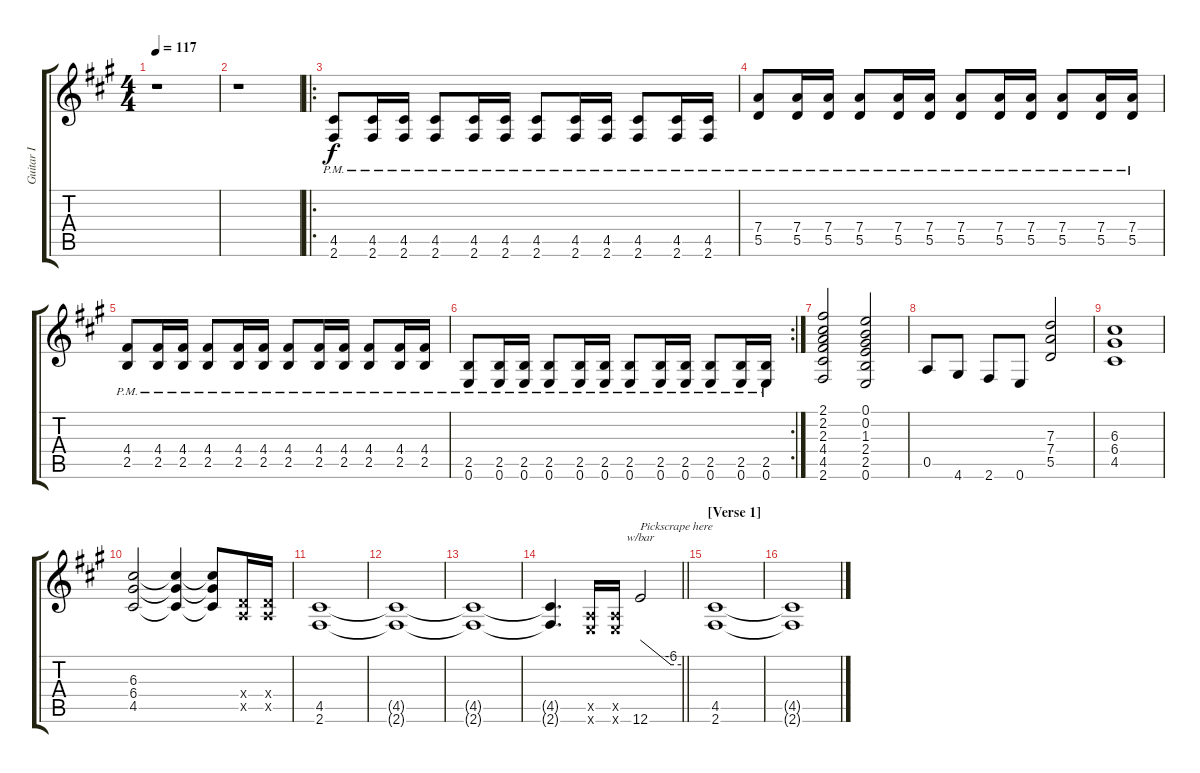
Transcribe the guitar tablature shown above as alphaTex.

\track ("Guitar I" "Guitar I") {instrument distortionguitar}
\staff {score tabs}
\tuning (E4 B3 G3 D3 A2 E2) {hide}
\ts (4 4)
\tempo 117
\clef g2
\ks a
r.1{dy f} |
r.1 |
\ro
(4.5{pm} 2.6{pm}).8 (4.5{pm} 2.6{pm}).16 (4.5{pm} 2.6{pm}).16 (4.5{pm} 2.6{pm}).8 (4.5{pm} 2.6{pm}).16 (4.5{pm} 2.6{pm}).16 (4.5{pm} 2.6{pm}).8 (4.5{pm} 2.6{pm}).16 (4.5{pm} 2.6{pm}).16 (4.5{pm} 2.6{pm}).8 (4.5{pm} 2.6{pm}).16 (4.5{pm} 2.6{pm}).16 |
(7.4{pm} 5.5{pm}).8 (7.4{pm} 5.5{pm}).16 (7.4{pm} 5.5{pm}).16 (7.4{pm} 5.5{pm}).8 (7.4{pm} 5.5{pm}).16 (7.4{pm} 5.5{pm}).16 (7.4{pm} 5.5{pm}).8 (7.4{pm} 5.5{pm}).16 (7.4{pm} 5.5{pm}).16 (7.4{pm} 5.5{pm}).8 (7.4{pm} 5.5{pm}).16 (7.4{pm} 5.5{pm}).16 |
(4.4{pm} 2.5{pm}).8 (4.4{pm} 2.5{pm}).16 (4.4{pm} 2.5{pm}).16 (4.4{pm} 2.5{pm}).8 (4.4{pm} 2.5{pm}).16 (4.4{pm} 2.5{pm}).16 (4.4{pm} 2.5{pm}).8 (4.4{pm} 2.5{pm}).16 (4.4{pm} 2.5{pm}).16 (4.4{pm} 2.5{pm}).8 (4.4{pm} 2.5{pm}).16 (4.4{pm} 2.5{pm}).16 |
\rc 2
(2.5{pm} 0.6{pm}).8 (2.5{pm} 0.6{pm}).16 (2.5{pm} 0.6{pm}).16 (2.5{pm} 0.6{pm}).8 (2.5{pm} 0.6{pm}).16 (2.5{pm} 0.6{pm}).16 (2.5{pm} 0.6{pm}).8 (2.5{pm} 0.6{pm}).16 (2.5{pm} 0.6{pm}).16 (2.5{pm} 0.6{pm}).8 (2.5{pm} 0.6{pm}).16 (2.5{pm} 0.6{pm}).16 |
(2.1 2.2 2.3 4.4 4.5 2.6).2{volume 10} (0.1 0.2 1.3 2.4 2.5 0.6).2 |
0.5.8 4.6.8 2.6.8 0.6.8 (7.3 7.4 5.5).2 |
(6.3 6.4 4.5).1 |
(6.3 6.4 4.5).2 (6.3{t} 6.4{t} 4.5{t}).4 (6.3{t} 6.4{t} 4.5{t}).8 (0.4{x} 0.5{x}).16 (0.4{x} 0.5{x}).16 |
(4.5 2.6).1 |
(4.5{t} 2.6{t}).1 |
(4.5{t} 2.6{t}).1 |
\barLineRight lightlight
(4.5{t} 2.6{t}).4{d} (0.5{x} 0.6{x}).16 (0.5{x} 0.6{x}).16 12.6.2{tbe (custom default 0 0 45 -24 60 -24) txt "Pickscrape here"} |
\section ("" "[Verse 1]")
(4.5 2.6).1 |
(4.5{t} 2.6{t}).1
